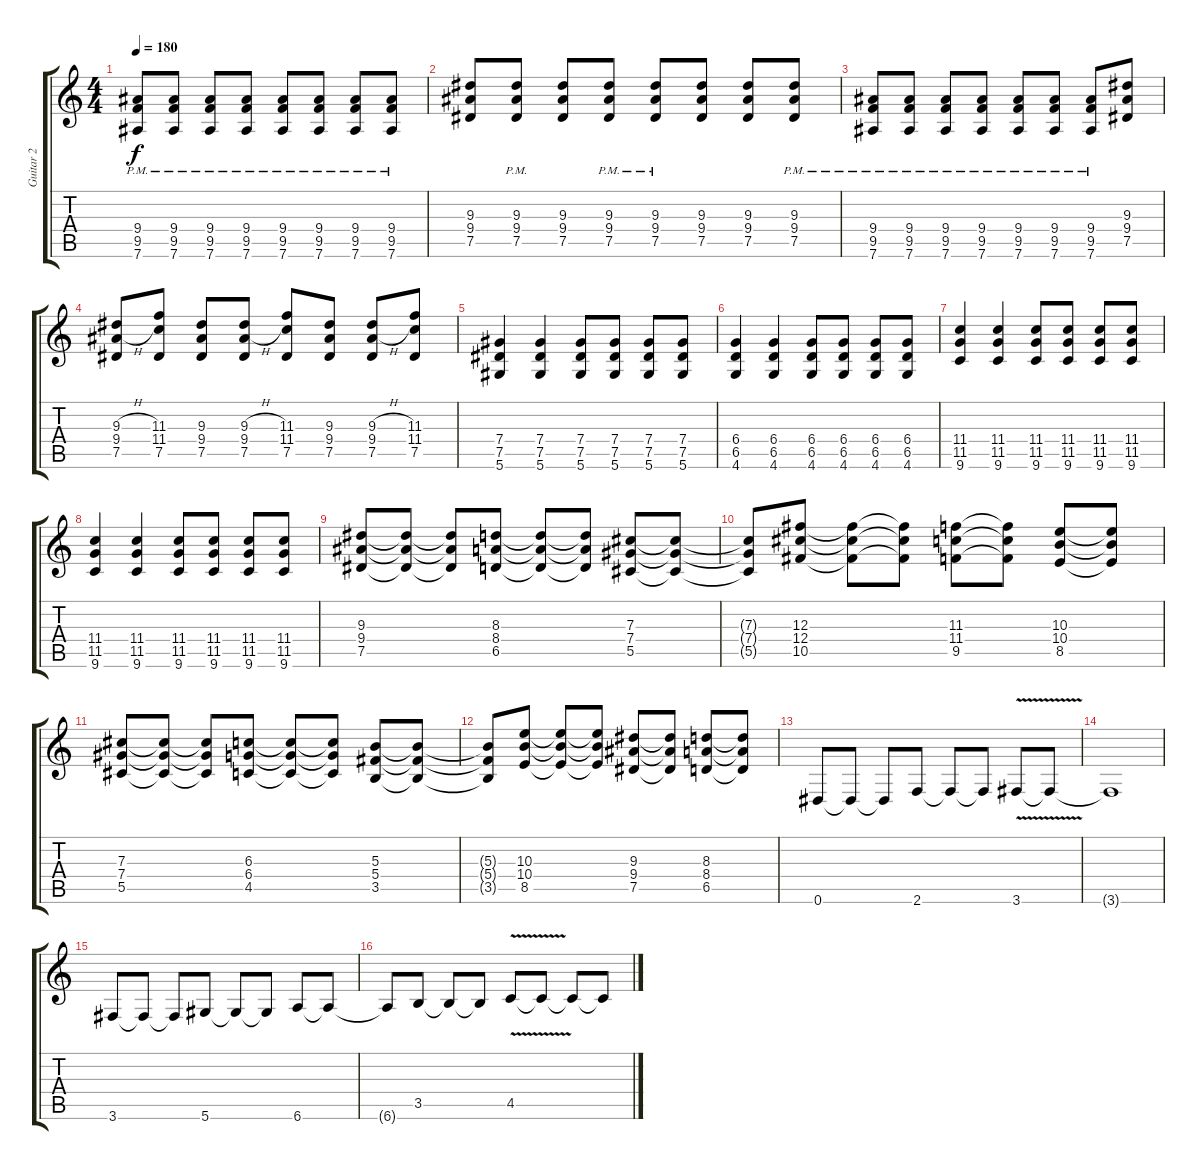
\track ("Guitar 2" "Guitar 2") {instrument distortionguitar}
\staff {score tabs}
\tuning (Eb4 Bb3 Gb3 Db3 Ab2 Eb2) {hide}
\ts (4 4)
\tempo 180
\clef g2
\ks c
(9.4{pm} 9.5{pm} 7.6{pm}).8{dy f} (9.4{pm} 9.5{pm} 7.6{pm}).8 (9.4{pm} 9.5{pm} 7.6{pm}).8 (9.4{pm} 9.5{pm} 7.6{pm}).8 (9.4{pm} 9.5{pm} 7.6{pm}).8 (9.4{pm} 9.5{pm} 7.6{pm}).8 (9.4{pm} 9.5{pm} 7.6{pm}).8 (9.4{pm} 9.5{pm} 7.6{pm}).8 |
(9.3 9.4 7.5).8 (9.3{pm} 9.4{pm} 7.5{pm}).8 (9.3 9.4 7.5).8 (9.3{pm} 9.4{pm} 7.5{pm}).8 (9.3{pm} 9.4{pm} 7.5{pm}).8 (9.3 9.4 7.5).8 (9.3 9.4 7.5).8 (9.3{pm} 9.4{pm} 7.5{pm}).8 |
(9.4{pm} 9.5{pm} 7.6{pm}).8 (9.4{pm} 9.5{pm} 7.6{pm}).8 (9.4{pm} 9.5{pm} 7.6{pm}).8 (9.4{pm} 9.5{pm} 7.6{pm}).8 (9.4{pm} 9.5{pm} 7.6{pm}).8 (9.4{pm} 9.5{pm} 7.6{pm}).8 (9.4{pm} 9.5{pm} 7.6{pm}).8 (9.3 9.4 7.5).8 |
(9.3{h} 9.4{h} 7.5).8 (11.3 11.4 7.5).8 (9.3 9.4 7.5).8 (9.3{h} 9.4{h} 7.5).8 (11.3 11.4 7.5).8 (9.3 9.4 7.5).8 (9.3{h} 9.4{h} 7.5).8 (11.3 11.4 7.5).8 |
(7.4 7.5 5.6).4 (7.4 7.5 5.6).4 (7.4 7.5 5.6).8 (7.4 7.5 5.6).8 (7.4 7.5 5.6).8 (7.4 7.5 5.6).8 |
(6.4 6.5 4.6).4 (6.4 6.5 4.6).4 (6.4 6.5 4.6).8 (6.4 6.5 4.6).8 (6.4 6.5 4.6).8 (6.4 6.5 4.6).8 |
(11.4 11.5 9.6).4 (11.4 11.5 9.6).4 (11.4 11.5 9.6).8 (11.4 11.5 9.6).8 (11.4 11.5 9.6).8 (11.4 11.5 9.6).8 |
(11.4 11.5 9.6).4 (11.4 11.5 9.6).4 (11.4 11.5 9.6).8 (11.4 11.5 9.6).8 (11.4 11.5 9.6).8 (11.4 11.5 9.6).8 |
(9.3 9.4 7.5).8 (9.3{t} 9.4{t} 7.5{t}).8 (9.3{t} 9.4{t} 7.5{t}).8 (8.3 8.4 6.5).8 (8.3{t} 8.4{t} 6.5{t}).8 (8.3{t} 8.4{t} 6.5{t}).8 (7.3 7.4 5.5).8 (7.3{t} 7.4{t} 5.5{t}).8 |
(7.3{t} 7.4{t} 5.5{t}).8 (12.3 12.4 10.5).8 (12.3{t} 12.4{t} 10.5{t}).8 (12.3{t} 12.4{t} 10.5{t}).8 (11.3 11.4 9.5).8 (11.3{t} 11.4{t} 9.5{t}).8 (10.3 10.4 8.5).8 (10.3{t} 10.4{t} 8.5{t}).8 |
(7.3 7.4 5.5).8 (7.3{t} 7.4{t} 5.5{t}).8 (7.3{t} 7.4{t} 5.5{t}).8 (6.3 6.4 4.5).8 (6.3{t} 6.4{t} 4.5{t}).8 (6.3{t} 6.4{t} 4.5{t}).8 (5.3 5.4 3.5).8 (5.3{t} 5.4{t} 3.5{t}).8 |
(5.3{t} 5.4{t} 3.5{t}).8 (10.3 10.4 8.5).8 (10.3{t} 10.4{t} 8.5{t}).8 (10.3{t} 10.4{t} 8.5{t}).8 (9.3 9.4 7.5).8 (9.3{t} 9.4{t} 7.5{t}).8 (8.3 8.4 6.5).8 (8.3{t} 8.4{t} 6.5{t}).8 |
0.6.8 0.6{t}.8 0.6{t}.8 2.6.8 2.6{t}.8 2.6{t}.8 3.6{v}.8 3.6{t}.8 |
3.6{t}.1 |
3.6.8 3.6{t}.8 3.6{t}.8 5.6.8 5.6{t}.8 5.6{t}.8 6.6.8 6.6{t}.8 |
6.6{t}.8 3.5.8 3.5{t}.8 3.5{t}.8 4.5{v}.8 4.5{t}.8 4.5{t}.8 4.5{t}.8
